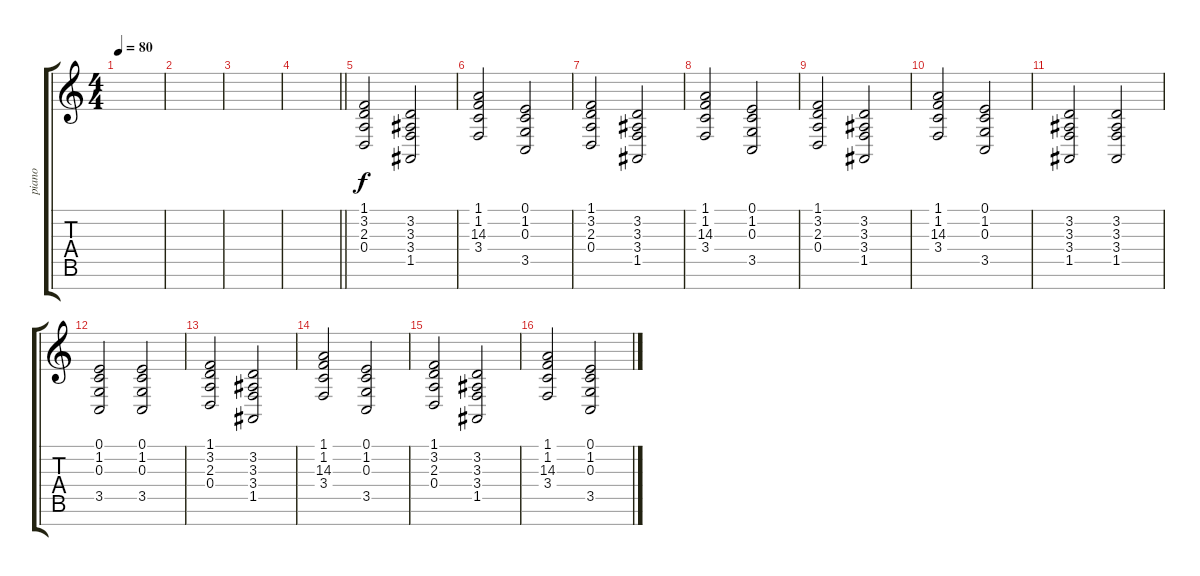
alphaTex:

\track ("piano" "piano") {instrument acousticgrandpiano}
\staff {score tabs}
\tuning (E4 B3 G3 D3 A2 E2 B1) {hide}
\ts (4 4)
\tempo 80
\clef g2
\ks c
|
|
|
\barLineRight lightlight
|
\section ("" "")
(1.1 3.2 2.3 0.4).2 (3.2 3.3 3.4 1.5).2 |
(1.1 1.2 14.3 3.4).2 (0.1 1.2 0.3 3.5).2 |
(1.1 3.2 2.3 0.4).2 (3.2 3.3 3.4 1.5).2 |
(1.1 1.2 14.3 3.4).2 (0.1 1.2 0.3 3.5).2 |
(1.1 3.2 2.3 0.4).2 (3.2 3.3 3.4 1.5).2 |
(1.1 1.2 14.3 3.4).2 (0.1 1.2 0.3 3.5).2 |
(3.2 3.3 3.4 1.5).2 (3.2 3.3 3.4 1.5).2 |
(0.1 1.2 0.3 3.5).2 (0.1 1.2 0.3 3.5).2 |
(1.1 3.2 2.3 0.4).2 (3.2 3.3 3.4 1.5).2 |
(1.1 1.2 14.3 3.4).2 (0.1 1.2 0.3 3.5).2 |
(1.1 3.2 2.3 0.4).2 (3.2 3.3 3.4 1.5).2 |
(1.1 1.2 14.3 3.4).2 (0.1 1.2 0.3 3.5).2
